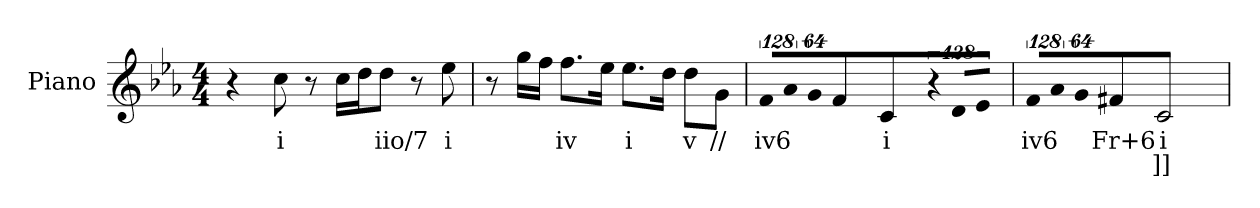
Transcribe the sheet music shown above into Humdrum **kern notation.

**kern	**text	**text
*part1	*part1	*part1
*staff1	*staff1	*staff1
*I"Piano	*	*
*I'Pno.	*	*
!!LO:PB:g=z
*clefG2	*	*
*k[b-e-a-]	*	*
*c:	*	*
*M4/4	*	*
*MM100	*	*
=1	=1	=1
!	!LO:LY:b:color=#000000	!LO:LY:b:color=#000000
4r	Cm:	Pedal: C
!	!LO:LY:b:color=#000000	!
8cci\	i	.
8r	.	.
16cci\LL	.	.
16ddi\J	.	.
!	!LO:LY:b:color=#000000	!
8ddi\J	iio/7	.
8r	.	.
!	!LO:LY:b:color=#000000	!
8ee-i\	i	.
=2	=2	=2
8r	.	.
16ggi\LL	.	.
16ffi\JJ	.	.
!	!LO:LY:b:color=#000000	!
8.ffi\L	iv	.
16ee-i\Jk	.	.
!	!LO:LY:b:color=#000000	!
8.ee-i\L	i	.
16ddi\Jk	.	.
!	!LO:LY:b:color=#000000	!
8ddi\L	v	.
!	!LO:LY:b:color=#000000	!
8gi\J	//	.
!!LO:LB:g=z
=3	=3	=3
!LO:N:vis=8	!	!
!	!LO:LY:b:color=#000000	!
1024%85fi/L	iv6	.
!LO:N:vis=8	!	!
1024%85a-i/	.	.
!LO:N:vis=8	!	!
512%43gi/J	.	.
4fi/	.	.
!	!LO:LY:b:color=#000000	!
4ci/	i	.
!LO:N:vis=8	!	!
1024%85r	.	.
!LO:N:vis=8	!	!
1024%85di/L	.	.
!LO:N:vis=8	!	!
512%43e-i/J	.	.
=4	=4	=4
!LO:N:vis=8	!	!
!	!LO:LY:b:color=#000000	!
1024%85fi/L	iv6	.
!LO:N:vis=8	!	!
1024%85a-i/	.	.
!LO:N:vis=8	!	!
512%43gi/J	.	.
!	!LO:LY:b:color=#000000	!
4f#Xi/	Fr+6	.
!	!LO:LY:b:color=#000000	!LO:LY:b:color=#000000
2ci/	i	]]
=	=	=
*-	*-	*-
